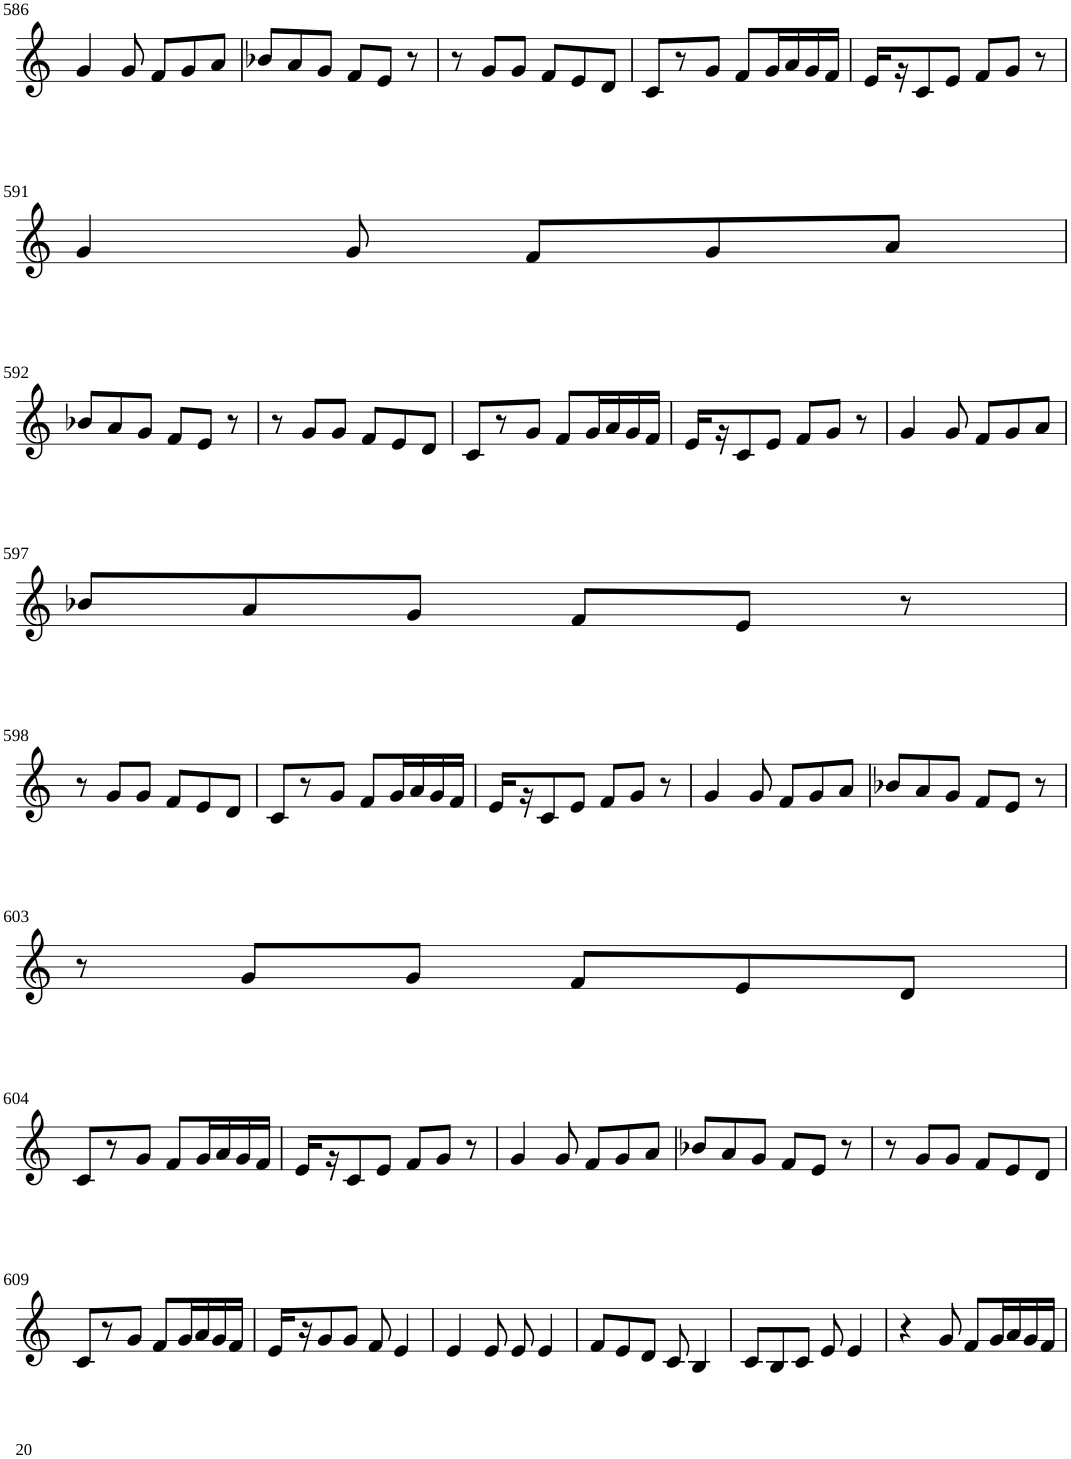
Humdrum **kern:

**kern
*part1
*staff1
*I"Violin
!!LO:PB:g=z
*clefG2
*k[]
*M6/8
=586
4g/
8g/
8f/L
8g/
8a/J
=587
8b-X/L
8a/
8g/J
8f/L
8e/J
8r
=588
8r
8g/L
8g/J
8f/L
8e/
8d/J
=589
8c/L
8r
8g/J
8f/L
16g/L
16a/
16g/
16f/JJ
=590
16e/LL
16r
8c/
8e/J
8f/L
8g/J
8r
!!LO:LB:g=z
=591
4g/
8g/
8f/L
8g/
8a/J
!!LO:LB:g=z
=592
8b-X/L
8a/
8g/J
8f/L
8e/J
8r
=593
8r
8g/L
8g/J
8f/L
8e/
8d/J
=594
8c/L
8r
8g/J
8f/L
16g/L
16a/
16g/
16f/JJ
=595
16e/LL
16r
8c/
8e/J
8f/L
8g/J
8r
=596
4g/
8g/
8f/L
8g/
8a/J
!!LO:LB:g=z
=597
8b-X/L
8a/
8g/J
8f/L
8e/J
8r
!!LO:LB:g=z
=598
8r
8g/L
8g/J
8f/L
8e/
8d/J
=599
8c/L
8r
8g/J
8f/L
16g/L
16a/
16g/
16f/JJ
=600
16e/LL
16r
8c/
8e/J
8f/L
8g/J
8r
=601
4g/
8g/
8f/L
8g/
8a/J
=602
8b-X/L
8a/
8g/J
8f/L
8e/J
8r
!!LO:LB:g=z
=603
8r
8g/L
8g/J
8f/L
8e/
8d/J
!!LO:LB:g=z
=604
8c/L
8r
8g/J
8f/L
16g/L
16a/
16g/
16f/JJ
=605
16e/LL
16r
8c/
8e/J
8f/L
8g/J
8r
=606
4g/
8g/
8f/L
8g/
8a/J
=607
8b-X/L
8a/
8g/J
8f/L
8e/J
8r
=608
8r
8g/L
8g/J
8f/L
8e/
8d/J
!!LO:LB:g=z
=609
8c/L
8r
8g/J
8f/L
16g/L
16a/
16g/
16f/JJ
=610
16e/LL
16r
8g/
8g/J
8f/
4e/
=611
4e/
8e/
8e/
4e/
=612
8f/L
8e/
8d/J
8c/
4B/
=613
8c/L
8B/
8c/J
8e/
4e/
=614
4r
8g/
8f/L
16g/L
16a/
16g/
16f/JJ
=
*-
